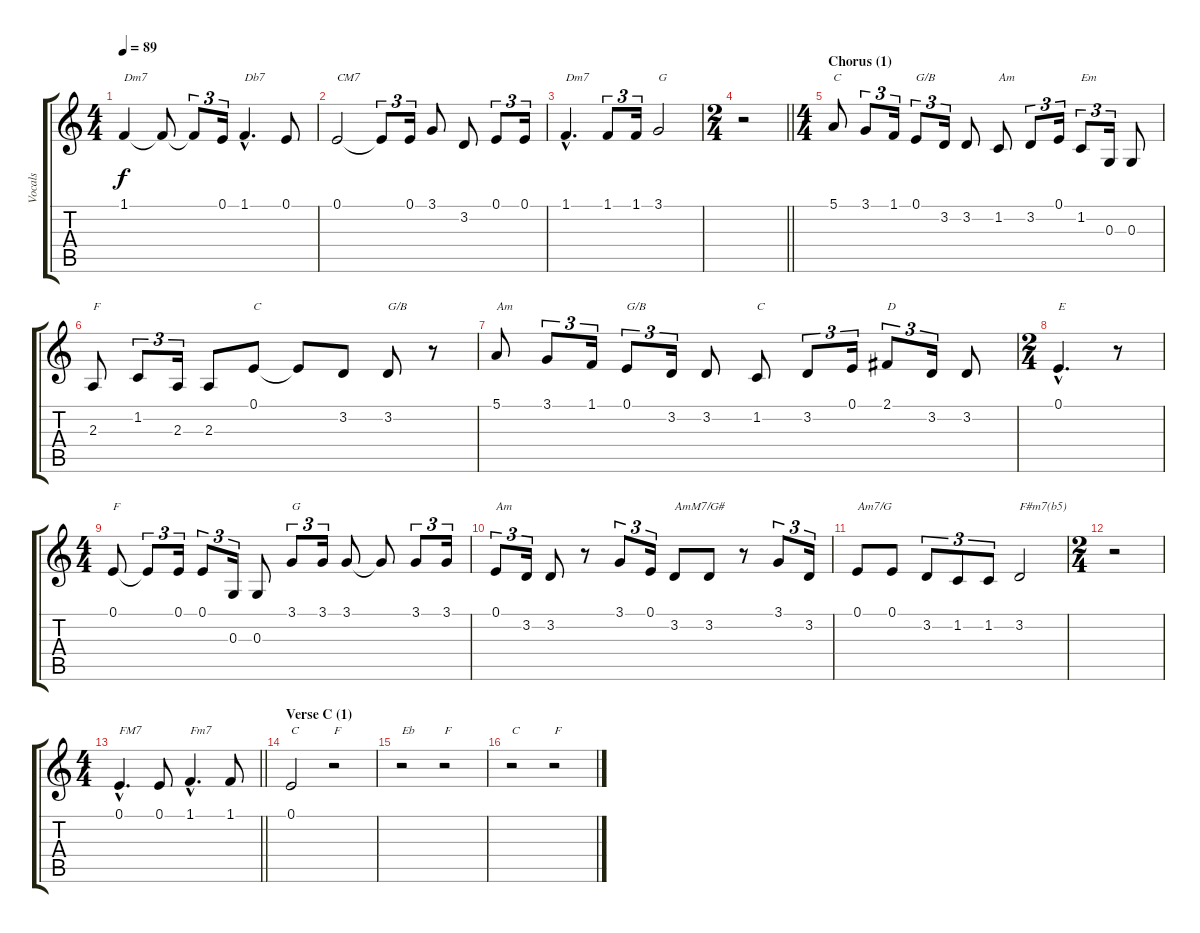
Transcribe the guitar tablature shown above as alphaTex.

\track ("Vocals" "Vocals") {instrument sopranosax}
\staff {score tabs}
\tuning (E4 B3 G3 D3 A2 E2) {hide}
\ts (4 4)
\tempo 89
\clef g2
\ks c
1.1.4{txt "Dm7" dy f} 1.1{t}.8 1.1{t}.8{tu (3 2)} 0.1.16{tu (3 2)} 1.1{hac}.4{d txt "Db7"} 0.1.8 |
0.1.2{txt "CM7"} 0.1{t}.8{tu (3 2)} 0.1.16{tu (3 2)} 3.1.8 3.2.8 0.1.8{tu (3 2)} 0.1.16{tu (3 2)} |
1.1{hac}.4{d txt "Dm7"} 1.1.8{tu (3 2)} 1.1.16{tu (3 2)} 3.1.2{txt "G"} |
\ts (2 4)
\barLineRight lightlight
r.2 |
\ts (4 4)
\section ("" "Chorus (1)")
5.1.8{txt "C"} 3.1.8{tu (3 2)} 1.1.16{tu (3 2)} 0.1.8{tu (3 2) txt "G/B"} 3.2.16{tu (3 2)} 3.2.8 1.2.8{txt "Am"} 3.2.8{tu (3 2)} 0.1.16{tu (3 2)} 1.2.8{tu (3 2) txt "Em"} 0.3.16{tu (3 2)} 0.3.8 |
2.3.8{txt "F"} 1.2.8{tu (3 2)} 2.3.16{tu (3 2)} 2.3.8 0.1.8{txt "C"} 0.1{t}.8 3.2.8 3.2.8{txt "G/B"} r.8 |
5.1.8{txt "Am"} 3.1.8{tu (3 2)} 1.1.16{tu (3 2)} 0.1.8{tu (3 2) txt "G/B"} 3.2.16{tu (3 2)} 3.2.8 1.2.8{txt "C"} 3.2.8{tu (3 2)} 0.1.16{tu (3 2)} 2.1.8{tu (3 2) txt "D"} 3.2.16{tu (3 2)} 3.2.8 |
\ts (2 4)
0.1{hac}.4{d txt "E"} r.8 |
\ts (4 4)
0.1.8{txt "F"} 0.1{t}.8{tu (3 2)} 0.1.16{tu (3 2)} 0.1.8{tu (3 2)} 0.3.16{tu (3 2)} 0.3.8 3.1.8{tu (3 2) txt "G"} 3.1.16{tu (3 2)} 3.1.8 3.1{t}.8 3.1.8{tu (3 2)} 3.1.16{tu (3 2)} |
0.1.8{tu (3 2) txt "Am"} 3.2.16{tu (3 2)} 3.2.8 r.8 3.1.8{tu (3 2)} 0.1.16{tu (3 2)} 3.2.8{txt "AmM7/G#"} 3.2.8 r.8 3.1.8{tu (3 2)} 3.2.16{tu (3 2)} |
0.1.8{txt "Am7/G"} 0.1.8 3.2.8{tu (3 2)} 1.2.8{tu (3 2)} 1.2.8{tu (3 2)} 3.2.2{txt "F#m7(b5)"} |
\ts (2 4)
r.2 |
\ts (4 4)
\barLineRight lightlight
0.1{hac}.4{d txt "FM7"} 0.1.8 1.1{hac}.4{d txt "Fm7"} 1.1.8 |
\section ("" "Verse C (1)")
0.1.2{txt "C"} r.2{txt "F"} |
r.2{txt "Eb"} r.2{txt "F"} |
r.2{txt "C"} r.2{txt "F"}
